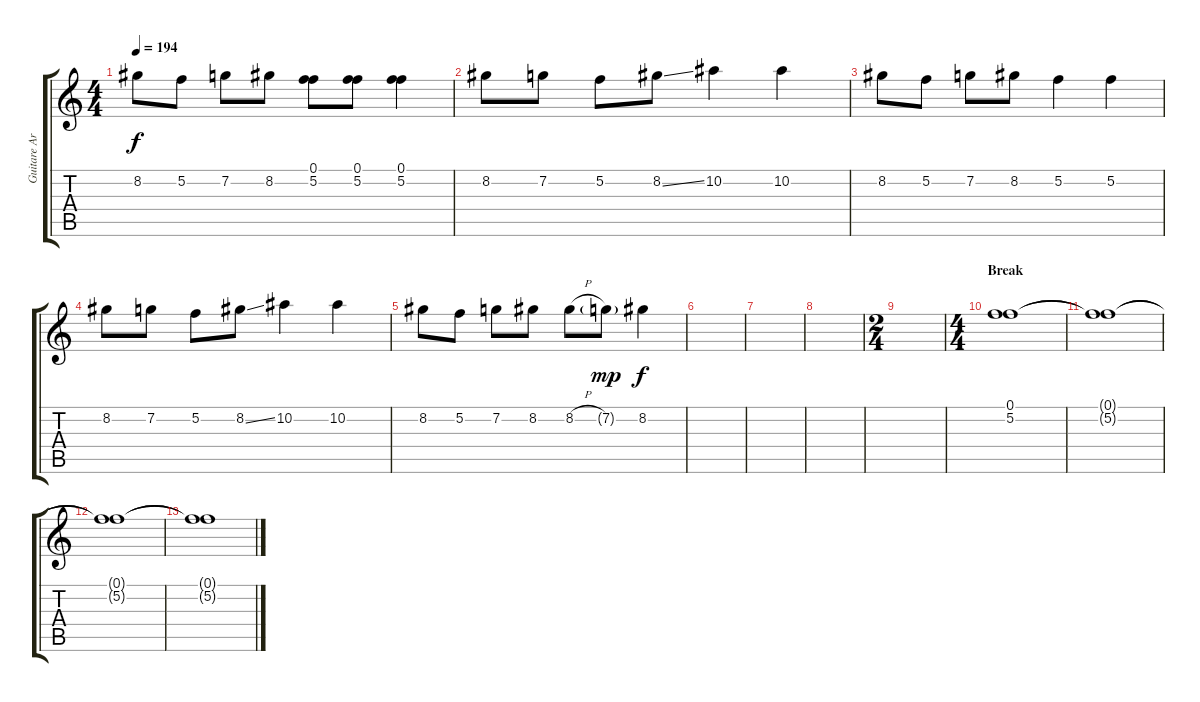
\track ("Guitare Arpèges 2" "Guitare Ar") {instrument distortionguitar}
\staff {score tabs}
\tuning (F4 C4 Ab3 Eb3 Bb2 F2) {hide}
\ts (4 4)
\tempo 194
\clef g2
\ks c
8.2.8{dy f} 5.2.8 7.2.8 8.2.8 (0.1 5.2).8 (0.1 5.2).8 (0.1 5.2).4 |
8.2.8 7.2.8 5.2.8 8.2{ss}.8 10.2.4 10.2.4 |
8.2.8 5.2.8 7.2.8 8.2.8 5.2.4 5.2.4 |
8.2.8 7.2.8 5.2.8 8.2{ss}.8 10.2.4 10.2.4 |
8.2.8 5.2.8 7.2.8 8.2.8 8.2{h}.8 7.2{g}.8{dy mp} 8.2.4{dy f} |
|
|
|
\ts (2 4)
|
\ts (4 4)
\section ("" "Break")
(0.1 5.2).1 |
(0.1{t} 5.2{t}).1 |
(0.1{t} 5.2{t}).1 |
(0.1{t} 5.2{t}).1
